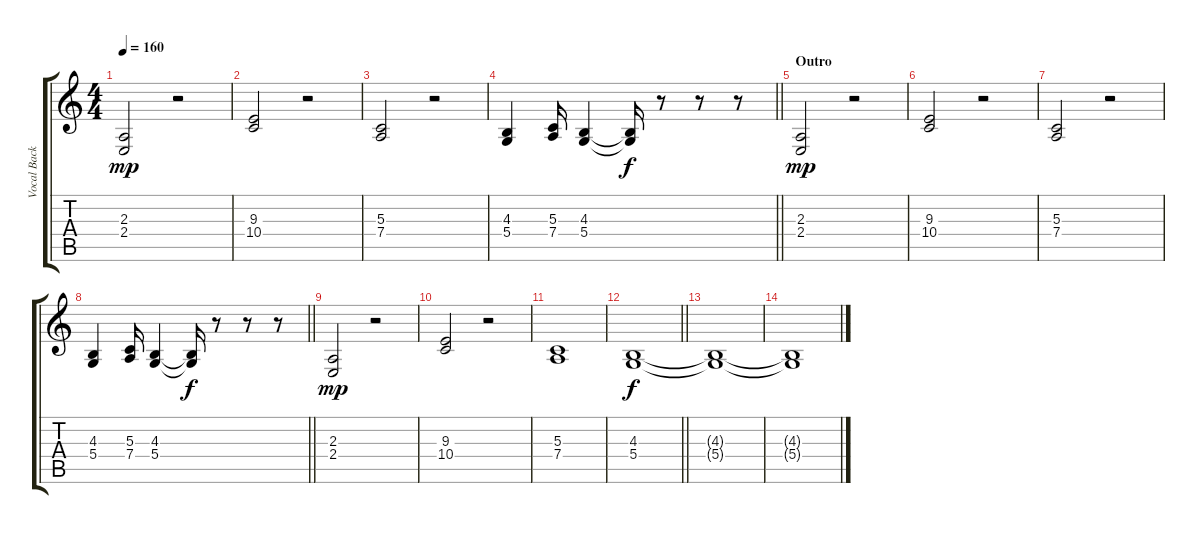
\track ("Vocal Back" "Vocal Back") {instrument lead1square}
\staff {score tabs}
\tuning (E4 B3 G3 D3 A2 E2) {hide}
\ts (4 4)
\tempo 160
\clef g2
\ks c
(2.3 2.4).2{dy mp} r.2 |
(9.3 10.4).2 r.2 |
(5.3 7.4).2 r.2 |
\barLineRight lightlight
(4.3 5.4).4 (5.3 7.4).16 (4.3 5.4).4 (4.3{t} 5.4{t}).16{dy f} r.8 r.8 r.8 |
\section ("" "Outro")
(2.3 2.4).2{dy mp} r.2 |
(9.3 10.4).2 r.2 |
(5.3 7.4).2 r.2 |
\barLineRight lightlight
(4.3 5.4).4 (5.3 7.4).16 (4.3 5.4).4 (4.3{t} 5.4{t}).16{dy f} r.8 r.8 r.8 |
(2.3 2.4).2{dy mp} r.2 |
(9.3 10.4).2 r.2 |
(5.3 7.4).1 |
\barLineRight lightlight
(4.3 5.4).1{dy f volume 0} |
(4.3{t} 5.4{t}).1 |
(4.3{t} 5.4{t}).1
